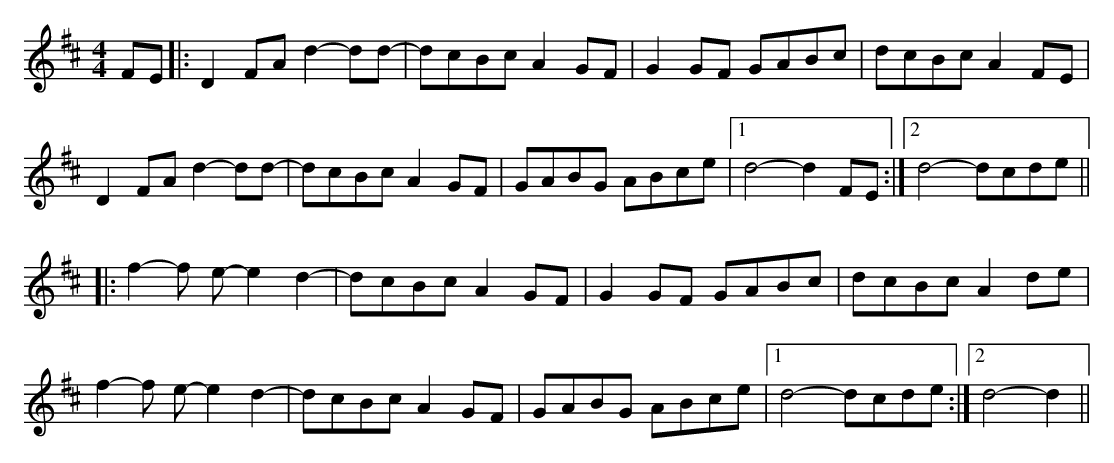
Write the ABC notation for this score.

X:1
M:4/4
K:D
FE|:D2 FA d2- dd-|dcBc A2 GF|G2 GF GABc|dcBc A2 FE|
D2 FA d2- dd-|dcBc A2 GF|GABG ABce|1 d4- d2 FE:|2 d4- dcde||
|:f2- f e- e2 d2-|dcBc A2 GF|G2 GF GABc|dcBc A2 de|
f2- f e- e2 d2-|dcBc A2 GF|GABG ABce|1 d4- dcde:|2 d4- d2||
